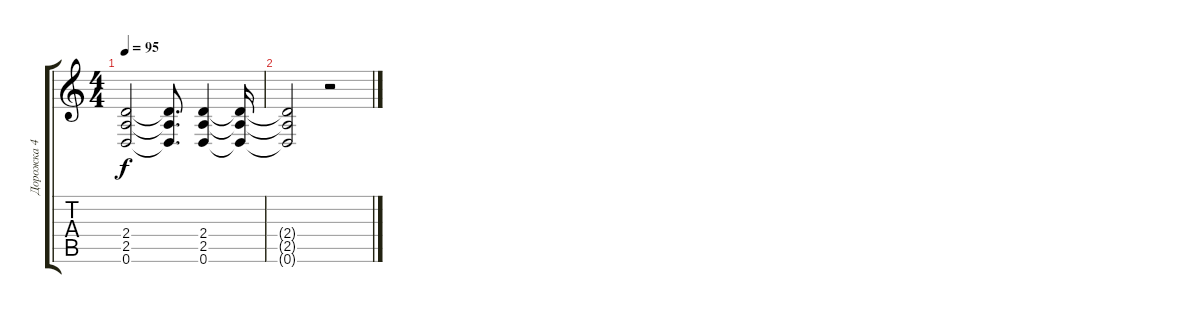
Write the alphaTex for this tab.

\track ("Дорожка 4" "Дорожка 4") {instrument distortionguitar}
\staff {score tabs}
\tuning (D4 A3 F3 C3 G2 D2) {hide}
\ts (4 4)
\tempo 95
\clef g2
\ks c
(2.4{t} 2.5{t} 0.6{t}).2{dy f} (2.4{t} 2.5{t} 0.6{t}).8{d} (2.4 2.5 0.6).4 (2.4{t} 2.5{t} 0.6{t}).16 |
(2.4{t} 2.5{t} 0.6{t}).2 r.2
